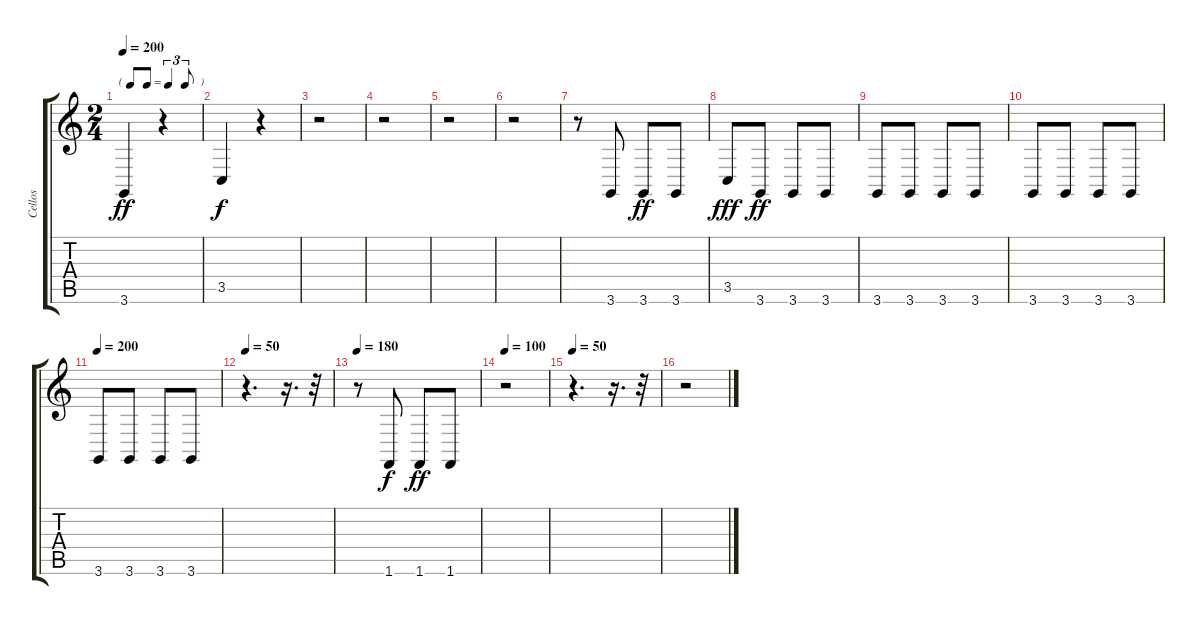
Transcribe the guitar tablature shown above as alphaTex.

\track ("Cellos" "Cellos") {instrument stringensemble1}
\staff {score tabs}
\tuning (E4 B3 G3 D3 A2 E2) {hide}
\ts (2 4)
\tf triplet8th
\tempo 200
\clef g2
\ks c
3.6.4{dy ff} r.4 |
3.5.4{dy f} r.4 |
r.2 |
r.2 |
r.2 |
r.2 |
r.8 3.6.8 3.6.8{dy ff} 3.6.8 |
3.5.8{dy fff} 3.6.8{dy ff} 3.6.8 3.6.8 |
3.6.8 3.6.8 3.6.8 3.6.8 |
3.6.8 3.6.8 3.6.8 3.6.8 |
\tempo 200
3.6.8 3.6.8 3.6.8 3.6.8 |
\tempo 50
r.4{d} r.16{d} r.32 |
\tempo 180
r.8 1.6.8{dy f} 1.6.8{dy ff} 1.6.8 |
\tempo 100
r.2 |
\tempo 50
r.4{d} r.16{d} r.32 |
r.2
